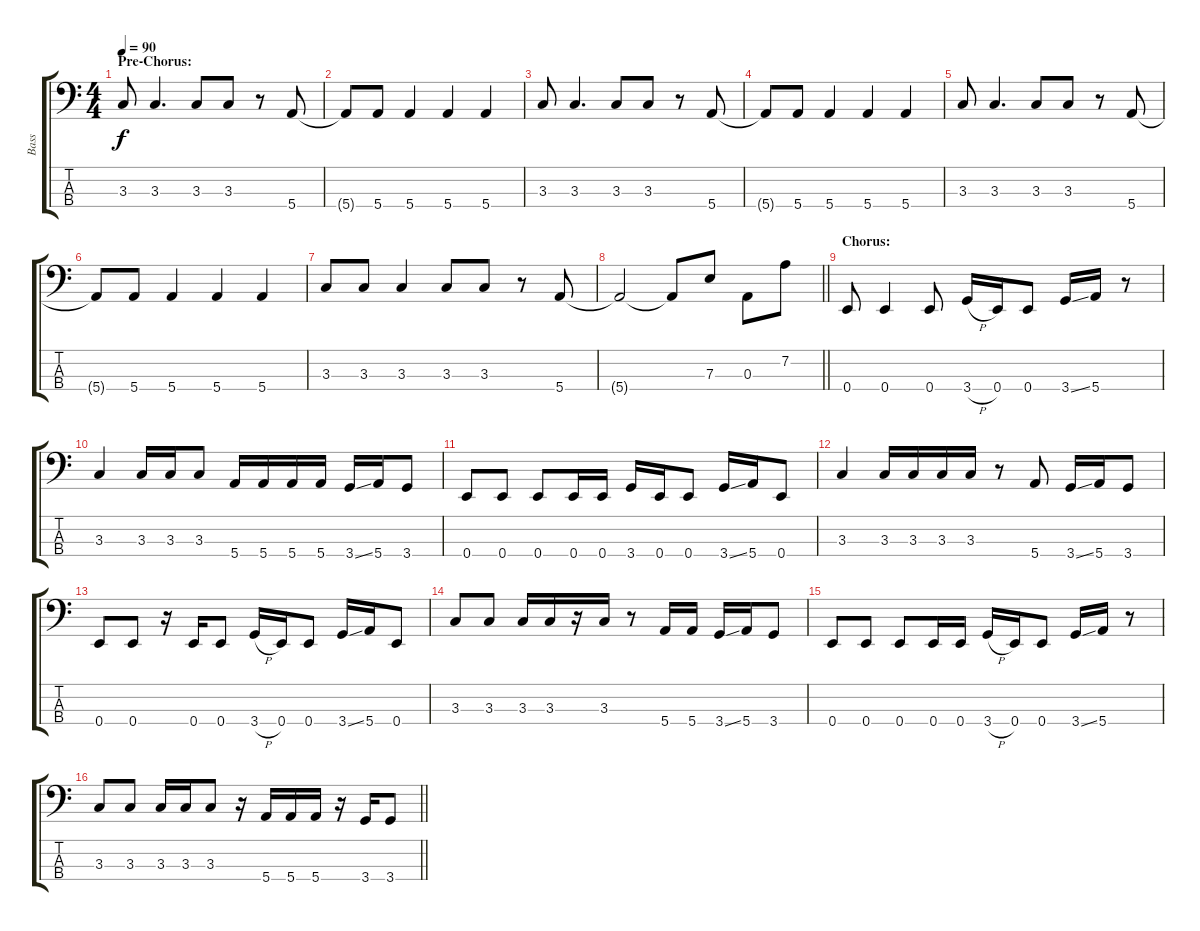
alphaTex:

\track ("Bass" "Bass") {instrument electricbassfinger}
\staff {score tabs}
\tuning (G2 D2 A1 E1) {hide}
\ts (4 4)
\section ("" "Pre-Chorus:")
\tempo 90
\clef f4
\ks c
3.3.8{dy f} 3.3.4{d} 3.3.8 3.3.8 r.8 5.4.8 |
5.4{t}.8 5.4.8 5.4.4 5.4.4 5.4.4 |
3.3.8 3.3.4{d} 3.3.8 3.3.8 r.8 5.4.8 |
5.4{t}.8 5.4.8 5.4.4 5.4.4 5.4.4 |
3.3.8 3.3.4{d} 3.3.8 3.3.8 r.8 5.4.8 |
5.4{t}.8 5.4.8 5.4.4 5.4.4 5.4.4 |
3.3.8 3.3.8 3.3.4 3.3.8 3.3.8 r.8 5.4.8 |
\barLineRight lightlight
5.4{t}.2 5.4{t}.8 7.3.8 0.3.8 7.2.8 |
\section ("" "Chorus:")
0.4.8 0.4.4 0.4.8 3.4{h}.16 0.4.16 0.4.8 3.4{ss}.16 5.4.16 r.8 |
3.3.4 3.3.16 3.3.16 3.3.8 5.4.16 5.4.16 5.4.16 5.4.16 3.4{ss}.16 5.4.16 3.4.8 |
0.4.8 0.4.8 0.4.8 0.4.16 0.4.16 3.4.16 0.4.16 0.4.8 3.4{ss}.16 5.4.16 0.4.8 |
3.3.4 3.3.16 3.3.16 3.3.16 3.3.16 r.8 5.4.8 3.4{ss}.16 5.4.16 3.4.8 |
0.4.8 0.4.8 r.16 0.4.16 0.4.8 3.4{h}.16 0.4.16 0.4.8 3.4{ss}.16 5.4.16 0.4.8 |
3.3.8 3.3.8 3.3.16 3.3.16 r.16 3.3.16 r.8 5.4.16 5.4.16 3.4{ss}.16 5.4.16 3.4.8 |
0.4.8 0.4.8 0.4.8 0.4.16 0.4.16 3.4{h}.16 0.4.16 0.4.8 3.4{ss}.16 5.4.16 r.8 |
\barLineRight lightlight
3.3.8 3.3.8 3.3.16 3.3.16 3.3.8 r.16 5.4.16 5.4.16 5.4.16 r.16 3.4.16 3.4.8
